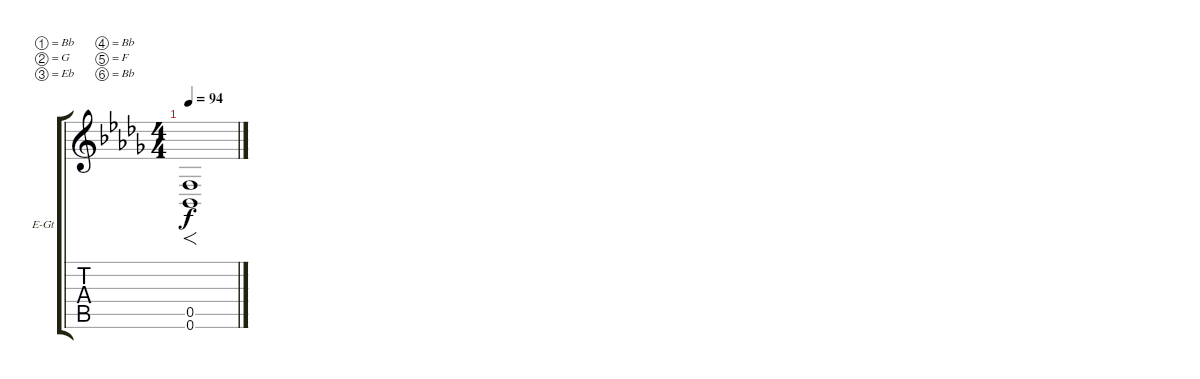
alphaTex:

\bracketExtendMode groupsimilarinstruments
\firstSystemTrackNameOrientation horizontal
\otherSystemsTrackNameOrientation horizontal
\track ("Electric Guitar 1" "E-Gt") {instrument distortionguitar}
\staff {score tabs}
\tuning (Bb3 G3 Eb3 Bb2 F2 Bb1)
\ts (4 4)
\tempo 94
\clef g2
\ks bbminor
(0.5 0.6).1{f dy f}
